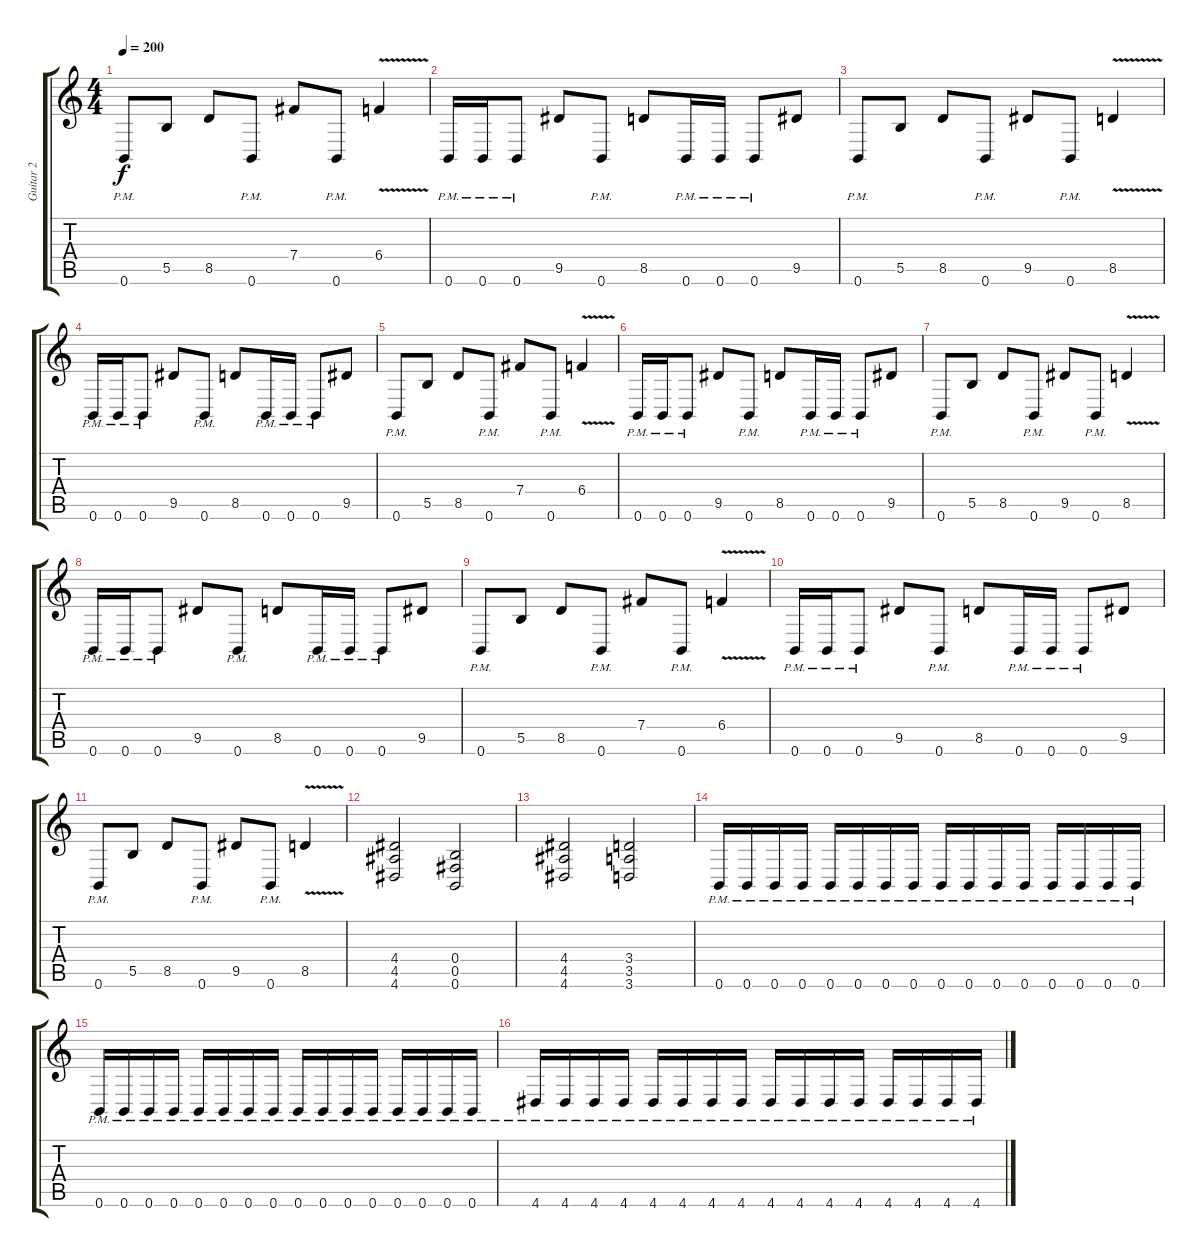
\track ("Guitar 2" "Guitar 2") {instrument overdrivenguitar}
\staff {score tabs}
\tuning (Db4 Ab3 E3 B2 Gb2 B1) {hide}
\ts (4 4)
\tempo 200
\clef g2
\ks c
0.6{pm}.8{dy f} 5.5.8 8.5.8 0.6{pm}.8 7.4.8 0.6{pm}.8 6.4{v}.4 |
0.6{pm}.16 0.6{pm}.16 0.6{pm}.8 9.5.8 0.6{pm}.8 8.5.8 0.6{pm}.16 0.6{pm}.16 0.6{pm}.8 9.5.8 |
0.6{pm}.8 5.5.8 8.5.8 0.6{pm}.8 9.5.8 0.6{pm}.8 8.5{v}.4 |
0.6{pm}.16 0.6{pm}.16 0.6{pm}.8 9.5.8 0.6{pm}.8 8.5.8 0.6{pm}.16 0.6{pm}.16 0.6{pm}.8 9.5.8 |
0.6{pm}.8 5.5.8 8.5.8 0.6{pm}.8 7.4.8 0.6{pm}.8 6.4{v}.4 |
0.6{pm}.16 0.6{pm}.16 0.6{pm}.8 9.5.8 0.6{pm}.8 8.5.8 0.6{pm}.16 0.6{pm}.16 0.6{pm}.8 9.5.8 |
0.6{pm}.8 5.5.8 8.5.8 0.6{pm}.8 9.5.8 0.6{pm}.8 8.5{v}.4 |
0.6{pm}.16 0.6{pm}.16 0.6{pm}.8 9.5.8 0.6{pm}.8 8.5.8 0.6{pm}.16 0.6{pm}.16 0.6{pm}.8 9.5.8 |
0.6{pm}.8 5.5.8 8.5.8 0.6{pm}.8 7.4.8 0.6{pm}.8 6.4{v}.4 |
0.6{pm}.16 0.6{pm}.16 0.6{pm}.8 9.5.8 0.6{pm}.8 8.5.8 0.6{pm}.16 0.6{pm}.16 0.6{pm}.8 9.5.8 |
0.6{pm}.8 5.5.8 8.5.8 0.6{pm}.8 9.5.8 0.6{pm}.8 8.5{v}.4 |
(4.4 4.5 4.6).2 (0.4 0.5 0.6).2 |
(4.4 4.5 4.6).2 (3.4 3.5 3.6).2 |
0.6{pm}.16 0.6{pm}.16 0.6{pm}.16 0.6{pm}.16 0.6{pm}.16 0.6{pm}.16 0.6{pm}.16 0.6{pm}.16 0.6{pm}.16 0.6{pm}.16 0.6{pm}.16 0.6{pm}.16 0.6{pm}.16 0.6{pm}.16 0.6{pm}.16 0.6{pm}.16 |
0.6{pm}.16 0.6{pm}.16 0.6{pm}.16 0.6{pm}.16 0.6{pm}.16 0.6{pm}.16 0.6{pm}.16 0.6{pm}.16 0.6{pm}.16 0.6{pm}.16 0.6{pm}.16 0.6{pm}.16 0.6{pm}.16 0.6{pm}.16 0.6{pm}.16 0.6{pm}.16 |
4.6{pm}.16 4.6{pm}.16 4.6{pm}.16 4.6{pm}.16 4.6{pm}.16 4.6{pm}.16 4.6{pm}.16 4.6{pm}.16 4.6{pm}.16 4.6{pm}.16 4.6{pm}.16 4.6{pm}.16 4.6{pm}.16 4.6{pm}.16 4.6{pm}.16 4.6{pm}.16
